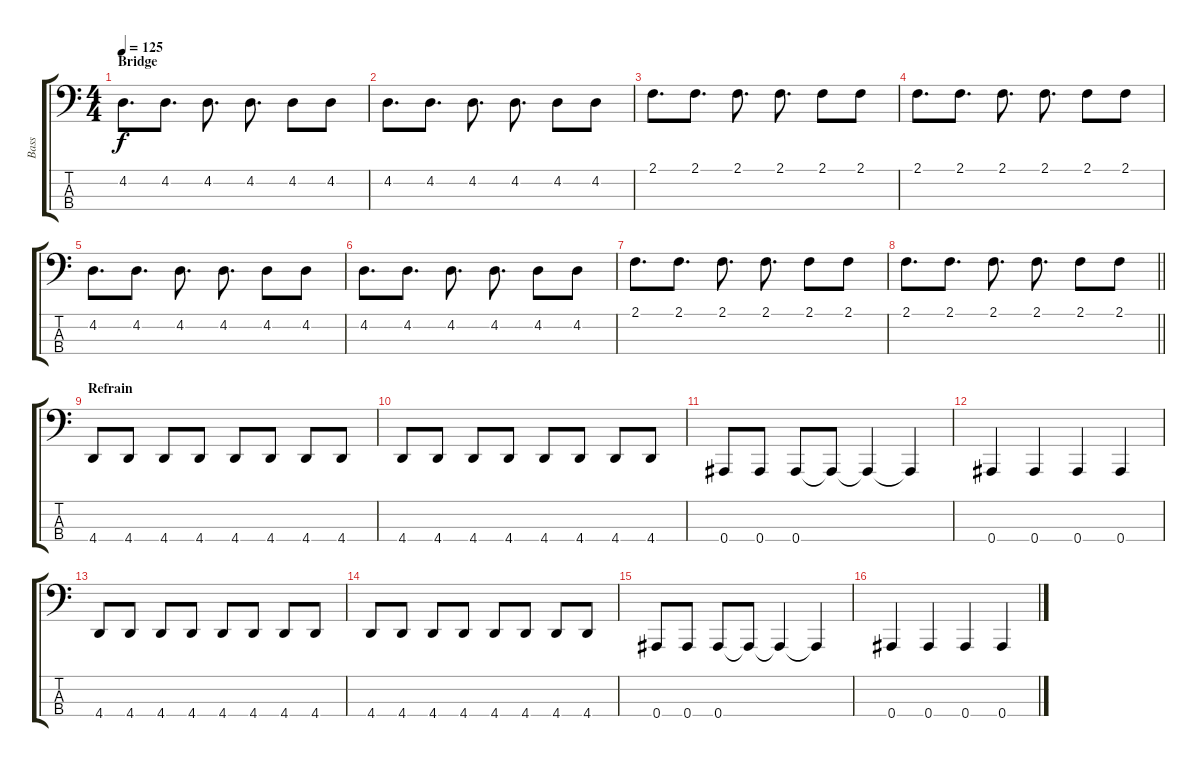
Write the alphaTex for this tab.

\track ("Bass" "Bass") {instrument electricbassfinger}
\staff {score tabs}
\tuning (Eb2 Bb1 F1 Bb0) {hide}
\ts (4 4)
\section ("" "Bridge")
\tempo 125
\clef f4
\ks c
4.2.8{d dy f} 4.2.8{d} 4.2.8{d} 4.2.8{d} 4.2.8 4.2.8 |
4.2.8{d} 4.2.8{d} 4.2.8{d} 4.2.8{d} 4.2.8 4.2.8 |
2.1.8{d} 2.1.8{d} 2.1.8{d} 2.1.8{d} 2.1.8 2.1.8 |
2.1.8{d} 2.1.8{d} 2.1.8{d} 2.1.8{d} 2.1.8 2.1.8 |
4.2.8{d} 4.2.8{d} 4.2.8{d} 4.2.8{d} 4.2.8 4.2.8 |
4.2.8{d} 4.2.8{d} 4.2.8{d} 4.2.8{d} 4.2.8 4.2.8 |
2.1.8{d} 2.1.8{d} 2.1.8{d} 2.1.8{d} 2.1.8 2.1.8 |
\barLineRight lightlight
2.1.8{d} 2.1.8{d} 2.1.8{d} 2.1.8{d} 2.1.8 2.1.8 |
\section ("" "Refrain")
4.4.8 4.4.8 4.4.8 4.4.8 4.4.8 4.4.8 4.4.8 4.4.8 |
4.4.8 4.4.8 4.4.8 4.4.8 4.4.8 4.4.8 4.4.8 4.4.8 |
0.4.8 0.4.8 0.4.8 0.4{t}.8 0.4{t}.4 0.4{t}.4 |
0.4.4 0.4.4 0.4.4 0.4.4 |
4.4.8 4.4.8 4.4.8 4.4.8 4.4.8 4.4.8 4.4.8 4.4.8 |
4.4.8 4.4.8 4.4.8 4.4.8 4.4.8 4.4.8 4.4.8 4.4.8 |
0.4.8 0.4.8 0.4.8 0.4{t}.8 0.4{t}.4 0.4{t}.4 |
0.4.4 0.4.4 0.4.4 0.4.4
